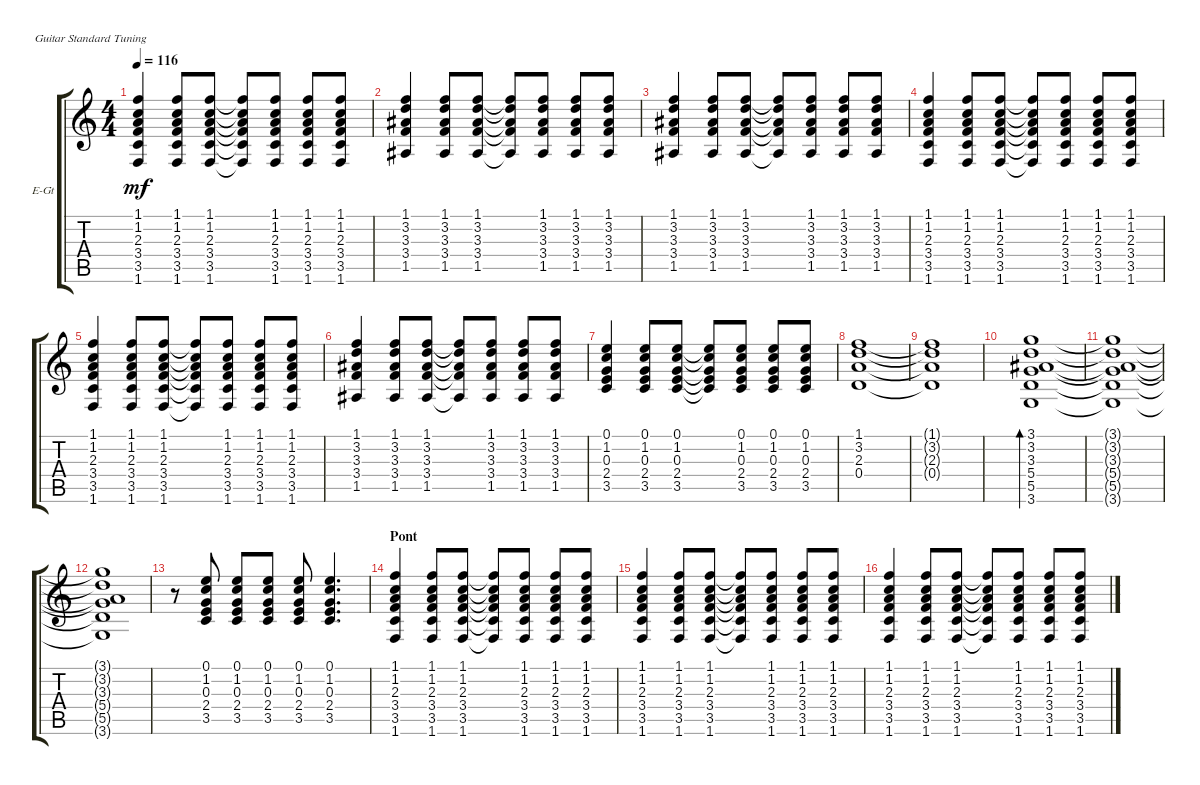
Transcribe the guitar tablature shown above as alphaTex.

\bracketExtendMode groupsimilarinstruments
\firstSystemTrackNameOrientation horizontal
\otherSystemsTrackNameOrientation horizontal
\track ("You" "E-Gt") {mute multiBarRest instrument distortionguitar}
\staff {score tabs}
\tuning (E4 B3 G3 D3 A2 E2)
\ts (4 4)
\tempo 116
\clef g2
\ks c
(1.1 1.2 2.3 3.4 3.5 1.6).4{dy mf} (1.1 1.2 2.3 3.4 3.5 1.6).8 (1.1 1.2 2.3 3.4 3.5 1.6).8 (1.1{t} 1.2{t} 2.3{t} 3.4{t} 3.5{t} 1.6{t}).8 (1.1 1.2 2.3 3.4 3.5 1.6).8 (1.1 1.2 2.3 3.4 3.5 1.6).8 (1.1 1.2 2.3 3.4 3.5 1.6).8 |
(1.1 3.2 3.3 3.4 1.5).4 (1.1 3.2 3.3 3.4 1.5).8 (1.1 3.2 3.3 3.4 1.5).8 (1.1{t} 3.2{t} 3.3{t} 3.4{t} 1.5{t}).8 (1.1 3.2 3.3 3.4 1.5).8 (1.1 3.2 3.3 3.4 1.5).8 (1.1 3.2 3.3 3.4 1.5).8 |
(1.1 3.2 3.3 3.4 1.5).4 (1.1 3.2 3.3 3.4 1.5).8 (1.1 3.2 3.3 3.4 1.5).8 (1.1{t} 3.2{t} 3.3{t} 3.4{t} 1.5{t}).8 (1.1 3.2 3.3 3.4 1.5).8 (1.1 3.2 3.3 3.4 1.5).8 (1.1 3.2 3.3 3.4 1.5).8 |
(1.1 1.2 2.3 3.4 3.5 1.6).4 (1.1 1.2 2.3 3.4 3.5 1.6).8 (1.1 1.2 2.3 3.4 3.5 1.6).8 (1.1{t} 1.2{t} 2.3{t} 3.4{t} 3.5{t} 1.6{t}).8 (1.1 1.2 2.3 3.4 3.5 1.6).8 (1.1 1.2 2.3 3.4 3.5 1.6).8 (1.1 1.2 2.3 3.4 3.5 1.6).8 |
(1.1 1.2 2.3 3.4 3.5 1.6).4 (1.1 1.2 2.3 3.4 3.5 1.6).8 (1.1 1.2 2.3 3.4 3.5 1.6).8 (1.1{t} 1.2{t} 2.3{t} 3.4{t} 3.5{t} 1.6{t}).8 (1.1 1.2 2.3 3.4 3.5 1.6).8 (1.1 1.2 2.3 3.4 3.5 1.6).8 (1.1 1.2 2.3 3.4 3.5 1.6).8 |
(1.1 3.2 3.3 3.4 1.5).4 (1.1 3.2 3.3 3.4 1.5).8 (1.1 3.2 3.3 3.4 1.5).8 (1.1{t} 3.2{t} 3.3{t} 3.4{t} 1.5{t}).8 (1.1 3.2 3.3 3.4 1.5).8 (1.1 3.2 3.3 3.4 1.5).8 (1.1 3.2 3.3 3.4 1.5).8 |
(0.1 1.2 0.3 2.4 3.5).4 (0.1 1.2 0.3 2.4 3.5).8 (0.1 1.2 0.3 2.4 3.5).8 (0.1{t} 1.2{t} 0.3{t} 2.4{t} 3.5{t}).8 (0.1 1.2 0.3 2.4 3.5).8 (0.1 1.2 0.3 2.4 3.5).8 (0.1 1.2 0.3 2.4 3.5).8 |
(1.1 3.2 2.3 0.4).1 |
(1.1{t} 3.2{t} 2.3{t} 0.4{t}).1 |
(3.1 3.2 3.3 5.4 5.5 3.6).1{bd 98} |
(3.1{t} 3.2{t} 3.3{t} 5.4{t} 5.5{t} 3.6{t}).1 |
(3.1{t} 3.2{t} 3.3{t} 5.4{t} 5.5{t} 3.6{t}).1 |
r.8 (0.1 1.2 0.3 2.4 3.5).8 (0.1 1.2 0.3 2.4 3.5).8 (0.1 1.2 0.3 2.4 3.5).8 (0.1 1.2 0.3 2.4 3.5).8 (0.1 1.2 0.3 2.4 3.5).4{d} |
\section ("" "Pont")
(1.1 1.2 2.3 3.4 3.5 1.6).4 (1.1 1.2 2.3 3.4 3.5 1.6).8 (1.1 1.2 2.3 3.4 3.5 1.6).8 (1.1{t} 1.2{t} 2.3{t} 3.4{t} 3.5{t} 1.6{t}).8 (1.1 1.2 2.3 3.4 3.5 1.6).8 (1.1 1.2 2.3 3.4 3.5 1.6).8 (1.1 1.2 2.3 3.4 3.5 1.6).8 |
(1.1 1.2 2.3 3.4 3.5 1.6).4 (1.1 1.2 2.3 3.4 3.5 1.6).8 (1.1 1.2 2.3 3.4 3.5 1.6).8 (1.1{t} 1.2{t} 2.3{t} 3.4{t} 3.5{t} 1.6{t}).8 (1.1 1.2 2.3 3.4 3.5 1.6).8 (1.1 1.2 2.3 3.4 3.5 1.6).8 (1.1 1.2 2.3 3.4 3.5 1.6).8 |
(1.1 1.2 2.3 3.4 3.5 1.6).4 (1.1 1.2 2.3 3.4 3.5 1.6).8 (1.1 1.2 2.3 3.4 3.5 1.6).8 (1.1{t} 1.2{t} 2.3{t} 3.4{t} 3.5{t} 1.6{t}).8 (1.1 1.2 2.3 3.4 3.5 1.6).8 (1.1 1.2 2.3 3.4 3.5 1.6).8 (1.1 1.2 2.3 3.4 3.5 1.6).8
